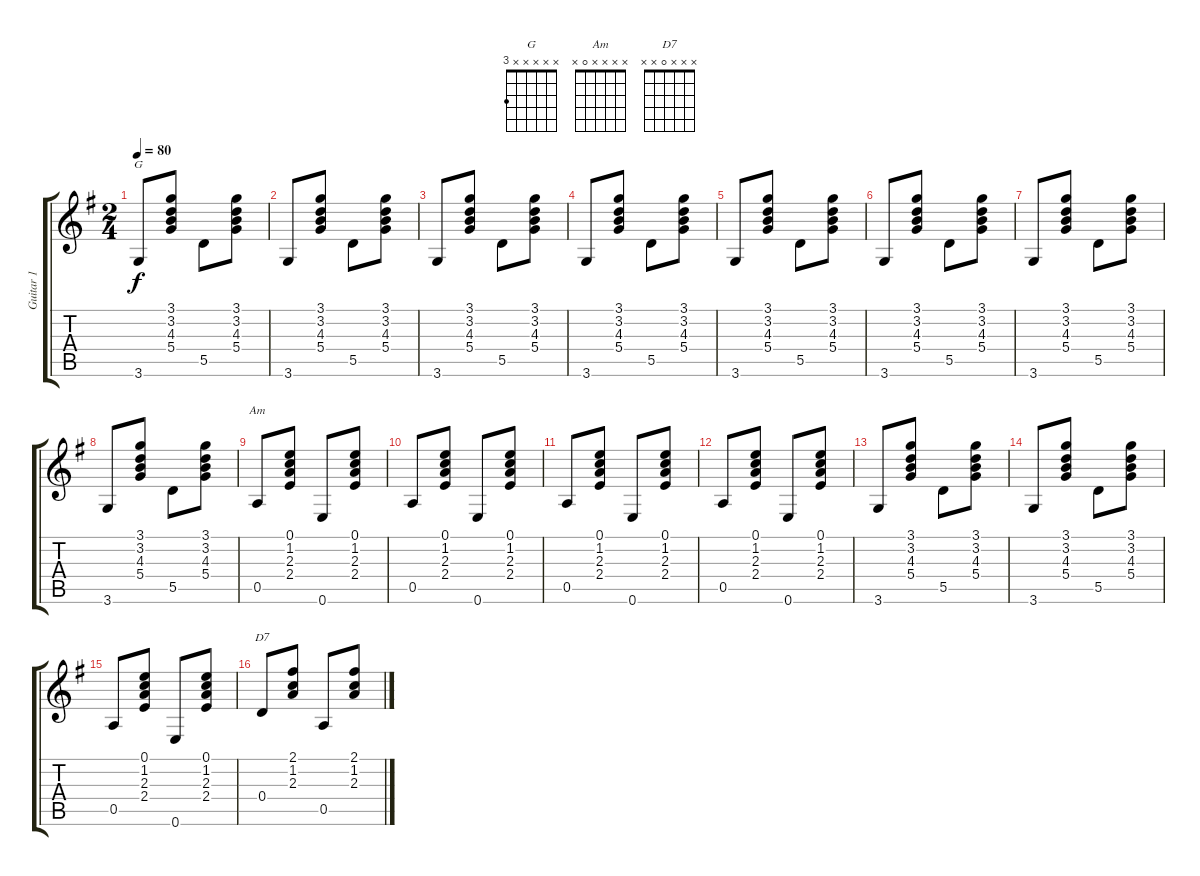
\track ("Guitar 1" "Guitar 1") {instrument acousticguitarsteel}
\staff {score tabs}
\tuning (E4 B3 G3 D3 A2 E2) {hide}
\chord ("G" x x x x x 3)
\chord ("Am" x x x x 0 x)
\chord ("D7" x x x 0 x x)
\ts (2 4)
\tempo 80
\clef g2
\ks g
3.6.8{ch "G" dy f} (3.1 3.2 4.3 5.4).8 5.5.8 (3.1 3.2 4.3 5.4).8 |
3.6.8 (3.1 3.2 4.3 5.4).8 5.5.8 (3.1 3.2 4.3 5.4).8 |
3.6.8 (3.1 3.2 4.3 5.4).8 5.5.8 (3.1 3.2 4.3 5.4).8 |
3.6.8 (3.1 3.2 4.3 5.4).8 5.5.8 (3.1 3.2 4.3 5.4).8 |
3.6.8 (3.1 3.2 4.3 5.4).8 5.5.8 (3.1 3.2 4.3 5.4).8 |
3.6.8 (3.1 3.2 4.3 5.4).8 5.5.8 (3.1 3.2 4.3 5.4).8 |
3.6.8 (3.1 3.2 4.3 5.4).8 5.5.8 (3.1 3.2 4.3 5.4).8 |
3.6.8 (3.1 3.2 4.3 5.4).8 5.5.8 (3.1 3.2 4.3 5.4).8 |
0.5.8{ch "Am"} (0.1 1.2 2.3 2.4).8 0.6.8 (0.1 1.2 2.3 2.4).8 |
0.5.8 (0.1 1.2 2.3 2.4).8 0.6.8 (0.1 1.2 2.3 2.4).8 |
0.5.8 (0.1 1.2 2.3 2.4).8 0.6.8 (0.1 1.2 2.3 2.4).8 |
0.5.8 (0.1 1.2 2.3 2.4).8 0.6.8 (0.1 1.2 2.3 2.4).8 |
3.6.8 (3.1 3.2 4.3 5.4).8 5.5.8 (3.1 3.2 4.3 5.4).8 |
3.6.8 (3.1 3.2 4.3 5.4).8 5.5.8 (3.1 3.2 4.3 5.4).8 |
0.5.8 (0.1 1.2 2.3 2.4).8 0.6.8 (0.1 1.2 2.3 2.4).8 |
0.4.8{ch "D7"} (2.1 1.2 2.3).8 0.5.8 (2.1 1.2 2.3).8
